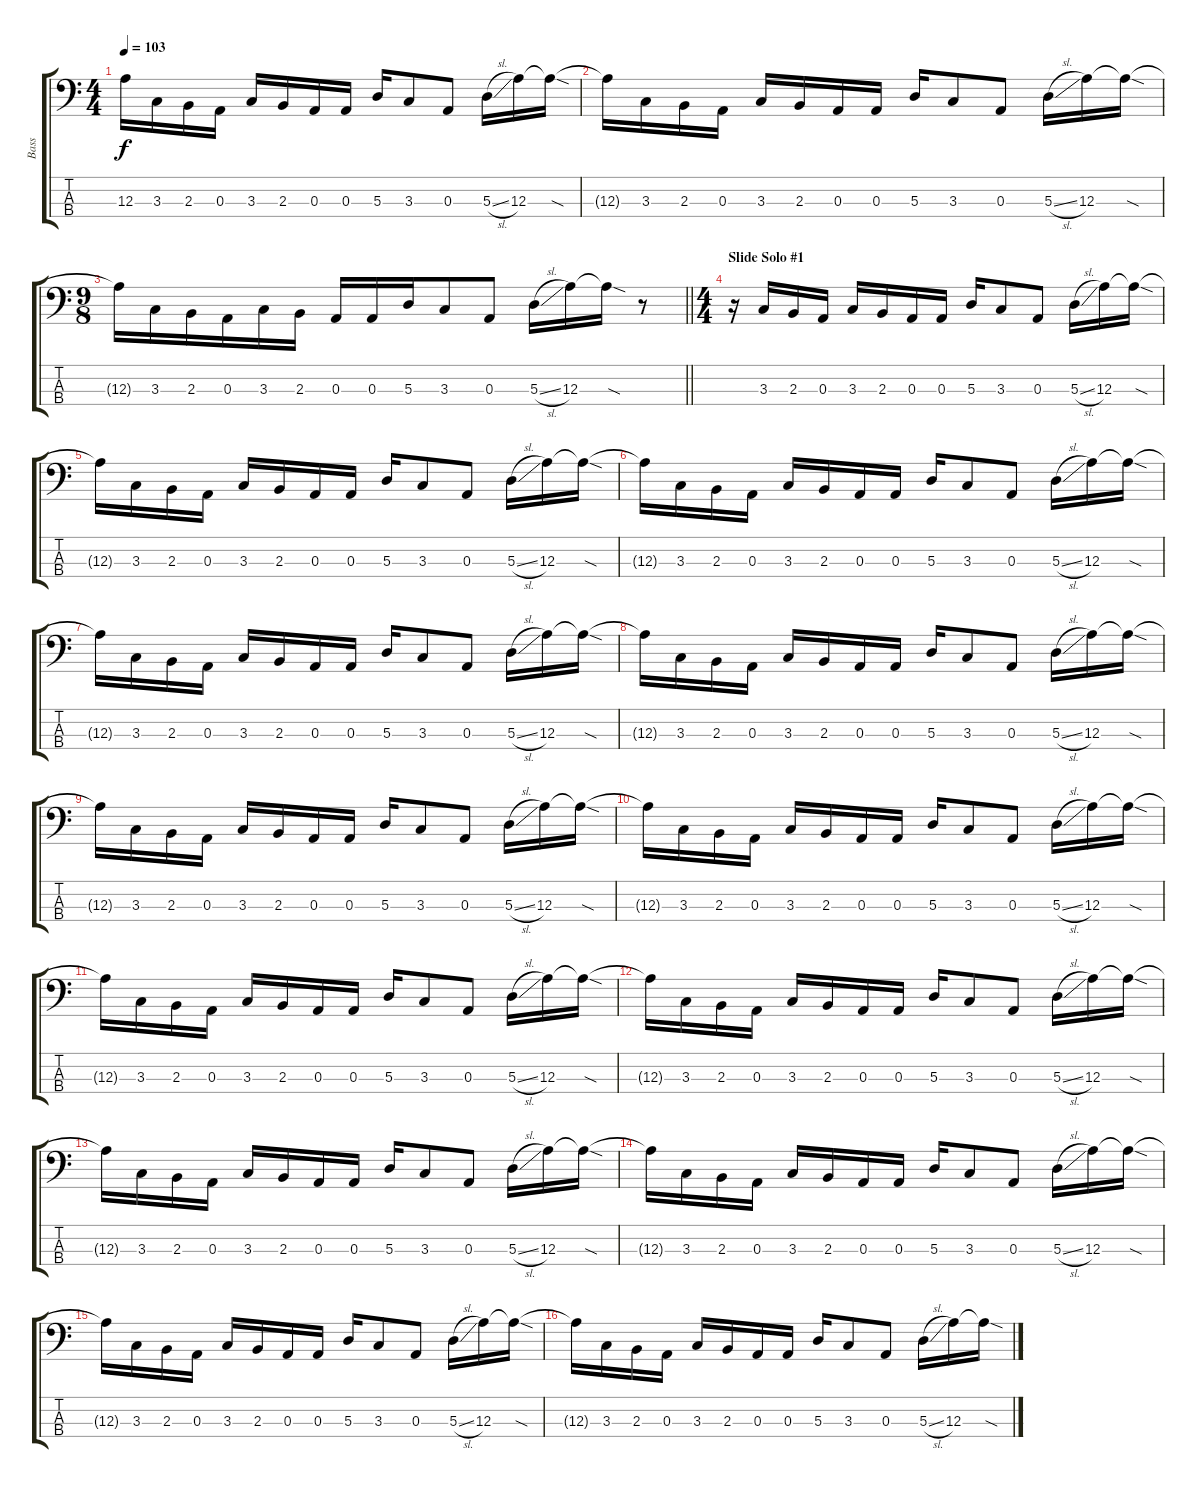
\track ("Bass" "Bass") {instrument electricbassfinger}
\staff {score tabs}
\tuning (G2 D2 A1 E1) {hide}
\ts (4 4)
\tempo 103
\clef f4
\ks c
12.3{t}.16{dy f} 3.3.16 2.3.16 0.3.16 3.3.16 2.3.16 0.3.16 0.3.16 5.3.16 3.3.8 0.3.8 5.3{sl}.16 12.3.16 12.3{sod t}.16 |
12.3{t}.16 3.3.16 2.3.16 0.3.16 3.3.16 2.3.16 0.3.16 0.3.16 5.3.16 3.3.8 0.3.8 5.3{sl}.16 12.3.16 12.3{sod t}.16 |
\ts (9 8)
\barLineRight lightlight
12.3{t}.16 3.3.16 2.3.16 0.3.16 3.3.16 2.3.16 0.3.16 0.3.16 5.3.16 3.3.8 0.3.8 5.3{sl}.16 12.3.16 12.3{sod t}.16 r.8 |
\ts (4 4)
\section ("" "Slide Solo #1")
r.16 3.3.16 2.3.16 0.3.16 3.3.16 2.3.16 0.3.16 0.3.16 5.3.16 3.3.8 0.3.8 5.3{sl}.16 12.3.16 12.3{sod t}.16 |
12.3{t}.16 3.3.16 2.3.16 0.3.16 3.3.16 2.3.16 0.3.16 0.3.16 5.3.16 3.3.8 0.3.8 5.3{sl}.16 12.3.16 12.3{sod t}.16 |
12.3{t}.16 3.3.16 2.3.16 0.3.16 3.3.16 2.3.16 0.3.16 0.3.16 5.3.16 3.3.8 0.3.8 5.3{sl}.16 12.3.16 12.3{sod t}.16 |
12.3{t}.16 3.3.16 2.3.16 0.3.16 3.3.16 2.3.16 0.3.16 0.3.16 5.3.16 3.3.8 0.3.8 5.3{sl}.16 12.3.16 12.3{sod t}.16 |
12.3{t}.16 3.3.16 2.3.16 0.3.16 3.3.16 2.3.16 0.3.16 0.3.16 5.3.16 3.3.8 0.3.8 5.3{sl}.16 12.3.16 12.3{sod t}.16 |
12.3{t}.16 3.3.16 2.3.16 0.3.16 3.3.16 2.3.16 0.3.16 0.3.16 5.3.16 3.3.8 0.3.8 5.3{sl}.16 12.3.16 12.3{sod t}.16 |
12.3{t}.16 3.3.16 2.3.16 0.3.16 3.3.16 2.3.16 0.3.16 0.3.16 5.3.16 3.3.8 0.3.8 5.3{sl}.16 12.3.16 12.3{sod t}.16 |
12.3{t}.16 3.3.16 2.3.16 0.3.16 3.3.16 2.3.16 0.3.16 0.3.16 5.3.16 3.3.8 0.3.8 5.3{sl}.16 12.3.16 12.3{sod t}.16 |
12.3{t}.16 3.3.16 2.3.16 0.3.16 3.3.16 2.3.16 0.3.16 0.3.16 5.3.16 3.3.8 0.3.8 5.3{sl}.16 12.3.16 12.3{sod t}.16 |
12.3{t}.16 3.3.16 2.3.16 0.3.16 3.3.16 2.3.16 0.3.16 0.3.16 5.3.16 3.3.8 0.3.8 5.3{sl}.16 12.3.16 12.3{sod t}.16 |
12.3{t}.16 3.3.16 2.3.16 0.3.16 3.3.16 2.3.16 0.3.16 0.3.16 5.3.16 3.3.8 0.3.8 5.3{sl}.16 12.3.16 12.3{sod t}.16 |
12.3{t}.16 3.3.16 2.3.16 0.3.16 3.3.16 2.3.16 0.3.16 0.3.16 5.3.16 3.3.8 0.3.8 5.3{sl}.16 12.3.16 12.3{sod t}.16 |
12.3{t}.16 3.3.16 2.3.16 0.3.16 3.3.16 2.3.16 0.3.16 0.3.16 5.3.16 3.3.8 0.3.8 5.3{sl}.16 12.3.16 12.3{sod t}.16
